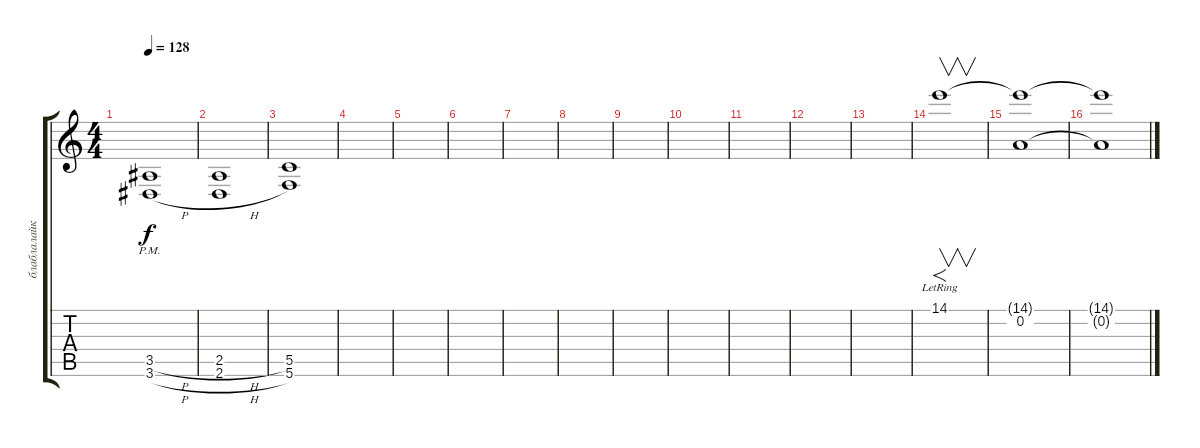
\track ("блаблалайка 2 " "блаблалайк") {instrument distortionguitar}
\staff {score tabs}
\tuning (D4 A3 F3 C3 G2 C2) {hide}
\ts (4 4)
\tempo 128
\clef g2
\ks c
(3.5{h pm} 3.6{h pm}).1{dy f} |
(2.5{h} 2.6{h}).1 |
(5.5 5.6).1 |
|
|
|
|
|
|
|
|
|
|
14.1{lr}.1{f v} |
(14.1{t} 0.2).1 |
(14.1{t} 0.2{t}).1
